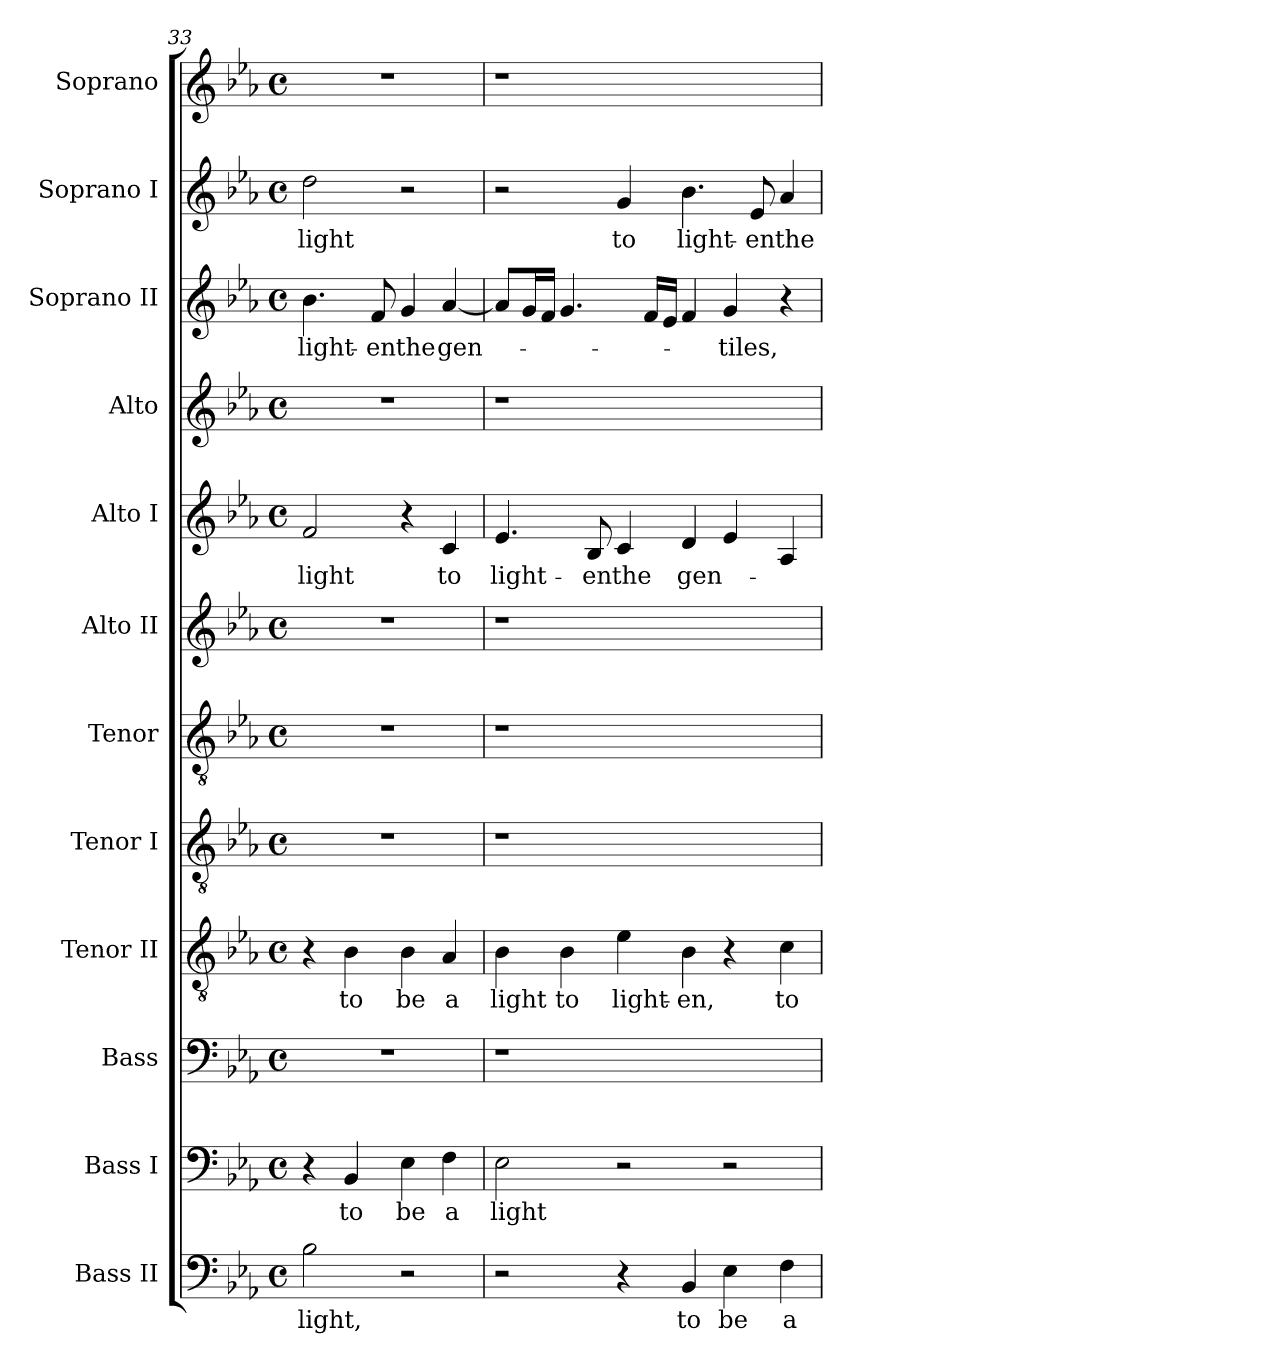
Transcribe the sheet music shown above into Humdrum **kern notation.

**kern	**text	**kern	**text	**kern	**kern	**text	**kern	**kern	**kern	**kern	**text	**kern	**kern	**text	**kern	**text	**kern
*part12	*part12	*part11	*part11	*part10	*part9	*part9	*part8	*part7	*part6	*part5	*part5	*part4	*part3	*part3	*part2	*part2	*part1
*staff12	*staff12	*staff11	*staff11	*staff10	*staff9	*staff9	*staff8	*staff7	*staff6	*staff5	*staff5	*staff4	*staff3	*staff3	*staff2	*staff2	*staff1
*I"Bass II	*	*I"Bass I	*	*I"Bass	*I"Tenor II	*	*I"Tenor I	*I"Tenor	*I"Alto II	*I"Alto I	*	*I"Alto	*I"Soprano II	*	*I"Soprano I	*	*I"Soprano
*I'BII	*	*I'BI	*	*I'B	*I'TII	*	*I'TI	*I'T	*I'AII	*I'AI	*	*I'A	*I'SII	*	*I'SI	*	*I'S
!!LO:LB:g=z
*clefF4	*	*clefF4	*	*clefF4	*clefGv2	*	*clefGv2	*clefGv2	*clefG2	*clefG2	*	*clefG2	*clefG2	*	*clefG2	*	*clefG2
*ITrd7c12	*	*	*	*ITrd7c12	*ITrd7c12	*	*ITrd7c12	*ITrd7c12	*	*	*	*	*	*	*	*	*
*k[b-e-a-]	*	*k[b-e-a-]	*	*k[b-e-a-]	*k[b-e-a-]	*	*k[b-e-a-]	*k[b-e-a-]	*k[b-e-a-]	*k[b-e-a-]	*	*k[b-e-a-]	*k[b-e-a-]	*	*k[b-e-a-]	*	*k[b-e-a-]
*E-:	*	*E-:	*	*E-:	*E-:	*	*E-:	*E-:	*E-:	*E-:	*	*E-:	*E-:	*	*E-:	*	*E-:
*M4/4	*	*M4/4	*	*M4/4	*M4/4	*	*M4/4	*M4/4	*M4/4	*M4/4	*	*M4/4	*M4/4	*	*M4/4	*	*M4/4
*met(c)	*	*met(c)	*	*met(c)	*met(c)	*	*met(c)	*met(c)	*met(c)	*met(c)	*	*met(c)	*met(c)	*	*met(c)	*	*met(c)
=33	=33	=33	=33	=33	=33	=33	=33	=33	=33	=33	=33	=33	=33	=33	=33	=33	=33
!	!LO:LY:b:color=#000000	!	!	!	!	!	!	!	!	!	!	!	!	!	!	!	!
!	!	!	!	!	!	!	!	!	!	!	!LO:LY:b:color=#000000	!	!	!	!	!	!
!	!	!	!	!	!	!	!	!	!	!	!	!	!	!LO:LY:b:color=#000000	!	!	!
!	!	!	!	!	!	!	!	!	!	!	!	!	!	!	!	!LO:LY:b:color=#000000	!
2BB-i\	light,	4r	.	1r	4r	.	1r	1r	1r	2fi/	light	1r	4.b-i\	light-	2ddi\	light	1r
!	!	!	!LO:LY:b:color=#000000	!	!	!	!	!	!	!	!	!	!	!	!	!	!
!	!	!	!	!	!	!LO:LY:b:color=#000000	!	!	!	!	!	!	!	!	!	!	!
.	.	4BB-i/	to	.	4BB-i\	to	.	.	.	.	.	.	.	.	.	.	.
!	!	!	!	!	!	!	!	!	!	!	!	!	!	!LO:LY:b:color=#000000	!	!	!
.	.	.	.	.	.	.	.	.	.	.	.	.	8fi/	-en	.	.	.
!	!	!	!LO:LY:b:color=#000000	!	!	!	!	!	!	!	!	!	!	!	!	!	!
!	!	!	!	!	!	!LO:LY:b:color=#000000	!	!	!	!	!	!	!	!	!	!	!
!	!	!	!	!	!	!	!	!	!	!	!	!	!	!LO:LY:b:color=#000000	!	!	!
2r	.	4E-i\	be	.	4BB-i\	be	.	.	.	4r	.	.	4gi/	the	2r	.	.
!	!	!	!LO:LY:b:color=#000000	!	!	!	!	!	!	!	!	!	!	!	!	!	!
!	!	!	!	!	!	!LO:LY:b:color=#000000	!	!	!	!	!	!	!	!	!	!	!
!	!	!	!	!	!	!	!	!	!	!	!LO:LY:b:color=#000000	!	!	!	!	!	!
!	!	!	!	!	!	!	!	!	!	!	!	!	!	!LO:LY:b:color=#000000	!	!	!
.	.	4Fi\	a	.	4AA-i/	a	.	.	.	4ci/	to	.	[<4a-i/	gen-	.	.	.
=34	=34	=34	=34	=34	=34	=34	=34	=34	=34	=34	=34	=34	=34	=34	=34	=34	=34
!	!	!	!LO:LY:b:color=#000000	!LO:N:vis=1	!	!	!	!	!	!	!	!	!	!	!	!	!
!	!	!	!	!	!	!LO:LY:b:color=#000000	!LO:N:vis=1	!LO:N:vis=1	!LO:N:vis=1	!	!	!	!	!	!	!	!
!	!	!	!	!	!	!	!	!	!	!	!LO:LY:b:color=#000000	!LO:N:vis=1	!	!	!	!	!LO:N:vis=1
2r	.	2E-i\	light	1r	4BB-i\	light	1r	1r	1r	4.e-i/	light-	1r	8a-i/L]	.	2r	.	1r
.	.	.	.	.	.	.	.	.	.	.	.	.	16gi/L	.	.	.	.
.	.	.	.	.	.	.	.	.	.	.	.	.	16fi/JJ	.	.	.	.
!	!	!	!	!	!	!LO:LY:b:color=#000000	!	!	!	!	!	!	!	!	!	!	!
.	.	.	.	.	4BB-i\	to	.	.	.	.	.	.	4.gi/	.	.	.	.
!	!	!	!	!	!	!	!	!	!	!	!LO:LY:b:color=#000000	!	!	!	!	!	!
.	.	.	.	.	.	.	.	.	.	8B-i/	-en	.	.	.	.	.	.
!	!	!	!	!	!	!LO:LY:b:color=#000000	!	!	!	!	!	!	!	!	!	!	!
!	!	!	!	!	!	!	!	!	!	!	!LO:LY:b:color=#000000	!	!	!	!	!	!
!	!	!	!	!	!	!	!	!	!	!	!	!	!	!	!	!LO:LY:b:color=#000000	!
4r	.	2r	.	.	4E-i\	light-	.	.	.	4ci/	the	.	.	.	4gi/	to	.
.	.	.	.	.	.	.	.	.	.	.	.	.	16fi/LL	.	.	.	.
.	.	.	.	.	.	.	.	.	.	.	.	.	16e-i/JJ	.	.	.	.
!	!LO:LY:b:color=#000000	!	!	!	!	!	!	!	!	!	!	!	!	!	!	!	!
!	!	!	!	!	!	!LO:LY:b:color=#000000	!	!	!	!	!	!	!	!	!	!	!
!	!	!	!	!	!	!	!	!	!	!	!LO:LY:b:color=#000000	!	!	!	!	!	!
!	!	!	!	!	!	!	!	!	!	!	!	!	!	!	!	!LO:LY:b:color=#000000	!
4BBB-i/	to	.	.	.	4BB-i\	-en,	.	.	.	4di/	gen-	.	4fi/	.	4.b-i\	light-	.
!	!LO:LY:b:color=#000000	!	!	!	!	!	!	!	!	!	!	!	!	!	!	!	!
!	!	!	!	!	!	!	!	!	!	!	!	!	!	!LO:LY:b:color=#000000	!	!	!
4EE-i\	be	2r	.	2ryy	4r	.	2ryy	2ryy	2ryy	4e-i/	.	2ryy	4gi/	-tiles,	.	.	2ryy
!	!	!	!	!	!	!	!	!	!	!	!	!	!	!	!	!LO:LY:b:color=#000000	!
.	.	.	.	.	.	.	.	.	.	.	.	.	.	.	8e-i/	-en	.
!	!LO:LY:b:color=#000000	!	!	!	!	!	!	!	!	!	!	!	!	!	!	!	!
!	!	!	!	!	!	!LO:LY:b:color=#000000	!	!	!	!	!	!	!	!	!	!	!
!	!	!	!	!	!	!	!	!	!	!	!	!	!	!	!	!LO:LY:b:color=#000000	!
4FFi\	a	.	.	.	4Ci\	to	.	.	.	4A-i/	.	.	4r	.	4a-i/	the	.
=	=	=	=	=	=	=	=	=	=	=	=	=	=	=	=	=	=
*-	*-	*-	*-	*-	*-	*-	*-	*-	*-	*-	*-	*-	*-	*-	*-	*-	*-
